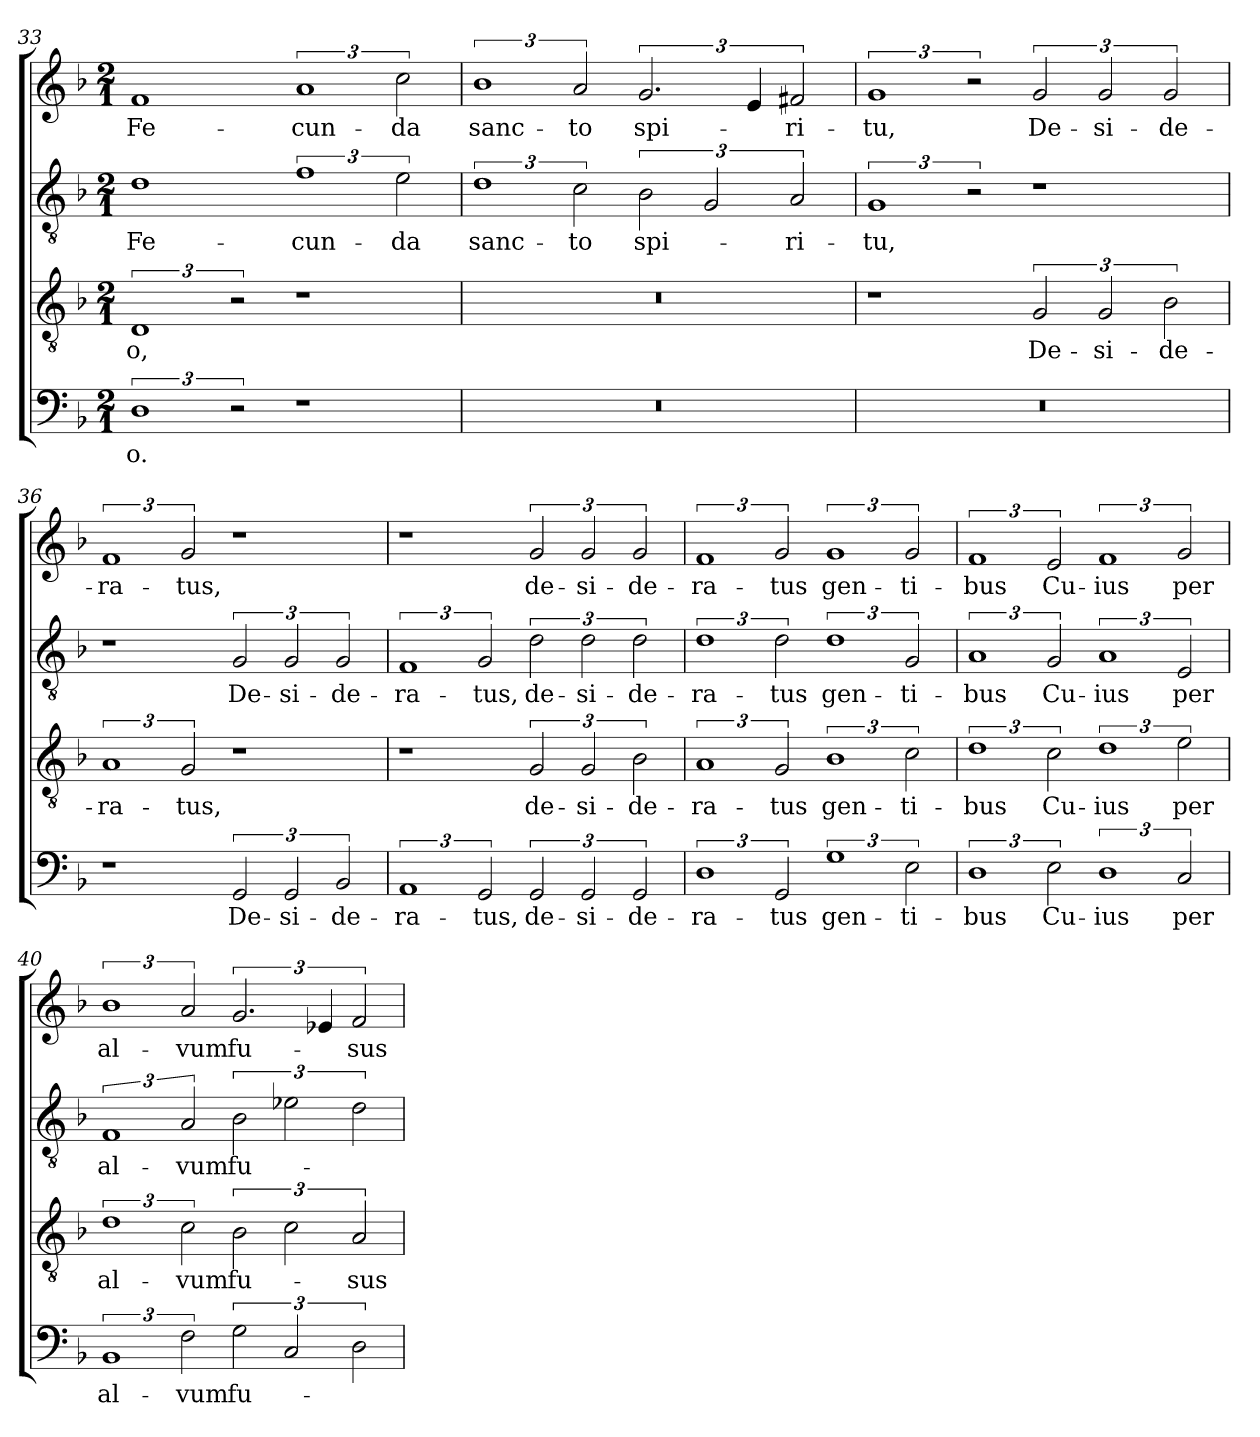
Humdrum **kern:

**kern	**text	**kern	**text	**kern	**text	**kern	**text
*part4	*part4	*part3	*part3	*part2	*part2	*part1	*part1
*staff4	*staff4	*staff3	*staff3	*staff2	*staff2	*staff1	*staff1
*I""Bassus	*	*I""Tenor	*	*I""Altus	*	*I""Cantus	*
*clefF4	*	*clefGv2	*	*clefGv2	*	*clefG2	*
*k[b-]	*	*k[b-]	*	*k[b-]	*	*k[b-]	*
*F:	*	*F:	*	*F:	*	*F:	*
*M2/1	*	*M2/1	*	*M2/1	*	*M2/1	*
=33	=33	=33	=33	=33	=33	=33	=33
3%2D	-o.	3%2D	-o,	1d	Fe-	1f	Fe-
3r	.	3r	.	.	.	.	.
1r	.	1r	.	3%2f	-cun-	3%2a	-cun-
.	.	.	.	3e	-da	3cc	-da
=34	=34	=34	=34	=34	=34	=34	=34
0r	.	0r	.	3%2d	sanc-	3%2b-	sanc-
.	.	.	.	3c	-to	3a	-to
.	.	.	.	3B-	spi-	3.g	spi-
.	.	.	.	3G	.	.	.
.	.	.	.	.	.	6e	.
.	.	.	.	3A	-ri-	3f#X	-ri-
=35	=35	=35	=35	=35	=35	=35	=35
0r	.	1r	.	3%2G	-tu,	3%2g	-tu,
.	.	.	.	3r	.	3r	.
.	.	3G	De-	1r	.	3g	De-
.	.	3G	-si-	.	.	3g	-si-
.	.	3B-	-de-	.	.	3g	-de-
=36	=36	=36	=36	=36	=36	=36	=36
1r	.	3%2A	-ra-	1r	.	3%2f	-ra-
.	.	3G	-tus,	.	.	3g	-tus,
3GG	De-	1r	.	3G	De-	1r	.
3GG	-si-	.	.	3G	-si-	.	.
3BB-	-de-	.	.	3G	-de-	.	.
=37	=37	=37	=37	=37	=37	=37	=37
3%2AA	-ra-	1r	.	3%2F	-ra-	1r	.
3GG	-tus,	.	.	3G	-tus,	.	.
3GG	de-	3G	de-	3d	de-	3g	de-
3GG	-si-	3G	-si-	3d	-si-	3g	-si-
3GG	-de-	3B-	-de-	3d	-de-	3g	-de-
=38	=38	=38	=38	=38	=38	=38	=38
3%2D	-ra-	3%2A	-ra-	3%2d	-ra-	3%2f	-ra-
3GG	-tus	3G	-tus	3d	-tus	3g	-tus
3%2G	gen-	3%2B-	gen-	3%2d	gen-	3%2g	gen-
3E	-ti-	3c	-ti-	3G	-ti-	3g	-ti-
=39	=39	=39	=39	=39	=39	=39	=39
3%2D	-bus	3%2d	-bus	3%2A	-bus	3%2f	-bus
3E	Cu-	3c	Cu-	3G	Cu-	3e	Cu-
3%2D	-ius	3%2d	-ius	3%2A	-ius	3%2f	-ius
3C	per	3e	per	3E	per	3g	per
=40	=40	=40	=40	=40	=40	=40	=40
3%2BB-	al-	3%2d	al-	3%2F	al-	3%2b-	al-
3F	-vum	3c	-vum	3A	-vum	3a	-vum
3G	fu-	3B-	fu-	3B-	fu-	3.g	fu-
3C	.	3c	.	3e-X	.	.	.
.	.	.	.	.	.	6e-X	.
3D	.	3A	-sus	3d	.	3f	-sus
=	=	=	=	=	=	=	=
*-	*-	*-	*-	*-	*-	*-	*-
